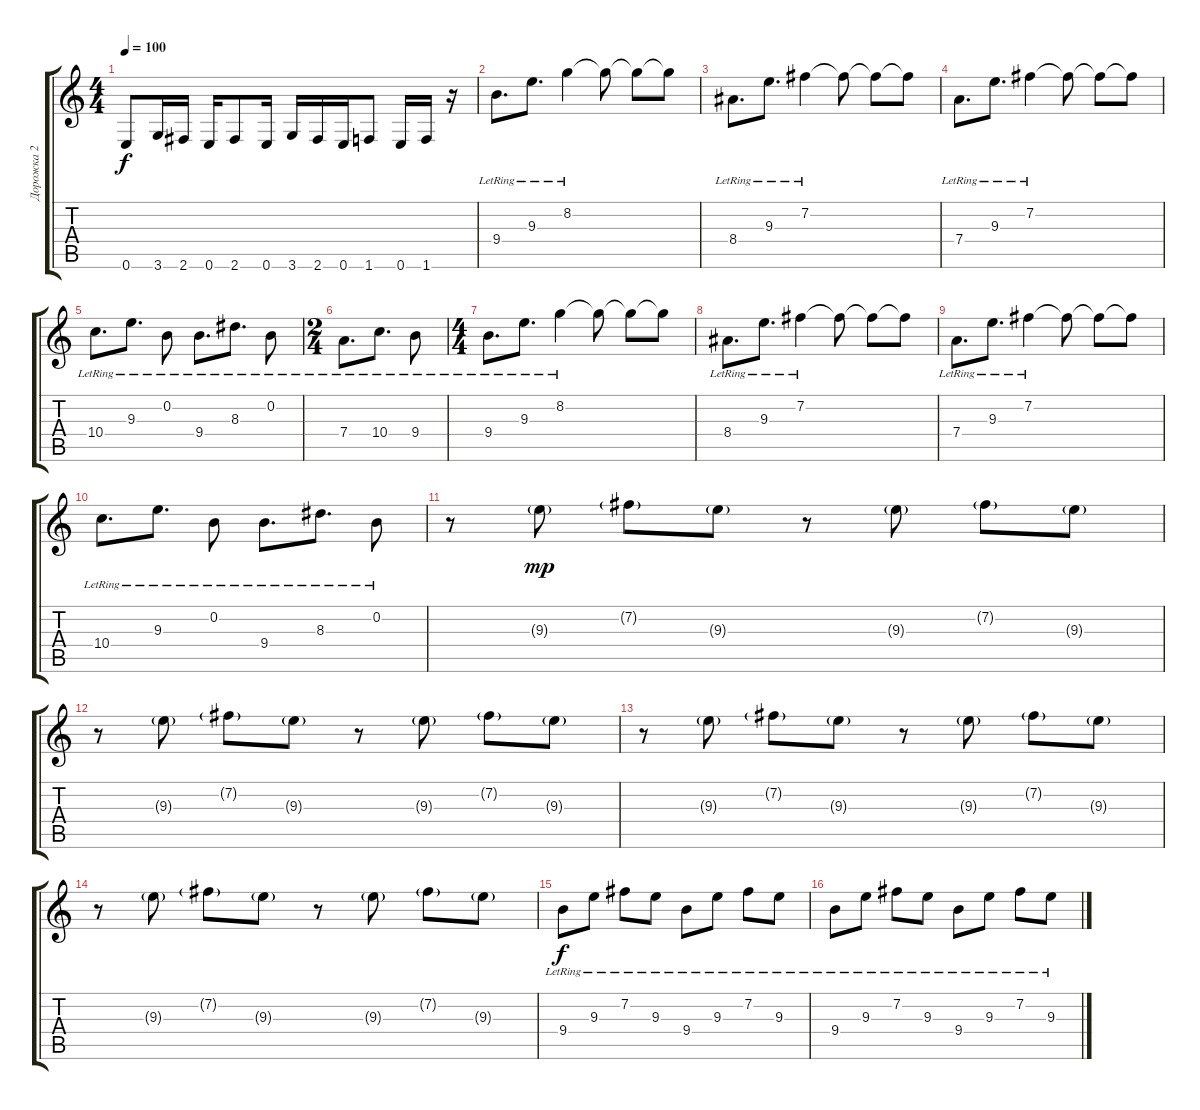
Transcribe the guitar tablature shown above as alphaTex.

\track ("Дорожка 2" "Дорожка 2") {instrument distortionguitar}
\staff {score tabs}
\tuning (E4 B3 G3 D3 A2 E2) {hide}
\ts (4 4)
\tempo 100
\clef g2
\ks c
0.6.8{dy f} 3.6.16 2.6.16 0.6.16 2.6.8 0.6.16 3.6.16 2.6.16 0.6.16 1.6.8 0.6.16 1.6.16 r.16 |
9.4{lr}.8{d instrument electricguitarclean} 9.3{lr}.8{d} 8.2{lr}.4 8.2{t}.8 8.2{t}.8 8.2{t}.8 |
8.4{lr}.8{d} 9.3{lr}.8{d} 7.2{lr}.4 7.2{t}.8 7.2{t}.8 7.2{t}.8 |
7.4{lr}.8{d} 9.3{lr}.8{d} 7.2{lr}.4 7.2{t}.8 7.2{t}.8 7.2{t}.8 |
10.4{lr}.8{d} 9.3{lr}.8{d} 0.2{lr}.8 9.4{lr}.8{d} 8.3{lr}.8{d} 0.2{lr}.8 |
\ts (2 4)
7.4{lr}.8{d} 10.4{lr}.8{d} 9.4{lr}.8 |
\ts (4 4)
9.4{lr}.8{d} 9.3{lr}.8{d} 8.2{lr}.4 8.2{t}.8 8.2{t}.8 8.2{t}.8 |
8.4{lr}.8{d} 9.3{lr}.8{d} 7.2{lr}.4 7.2{t}.8 7.2{t}.8 7.2{t}.8 |
7.4{lr}.8{d} 9.3{lr}.8{d} 7.2{lr}.4 7.2{t}.8 7.2{t}.8 7.2{t}.8 |
10.4{lr}.8{d} 9.3{lr}.8{d} 0.2{lr}.8 9.4{lr}.8{d} 8.3{lr}.8{d} 0.2{lr}.8 |
r.8 9.3{g}.8{dy mp} 7.2{g}.8 9.3{g}.8 r.8 9.3{g}.8 7.2{g}.8 9.3{g}.8 |
r.8 9.3{g}.8 7.2{g}.8 9.3{g}.8 r.8 9.3{g}.8 7.2{g}.8 9.3{g}.8 |
r.8 9.3{g}.8 7.2{g}.8 9.3{g}.8 r.8 9.3{g}.8 7.2{g}.8 9.3{g}.8 |
r.8 9.3{g}.8 7.2{g}.8 9.3{g}.8 r.8 9.3{g}.8 7.2{g}.8 9.3{g}.8 |
9.4{lr}.8{dy f} 9.3{lr}.8 7.2{lr}.8 9.3{lr}.8 9.4{lr}.8 9.3{lr}.8 7.2{lr}.8 9.3{lr}.8 |
9.4{lr}.8 9.3{lr}.8 7.2{lr}.8 9.3{lr}.8 9.4{lr}.8 9.3{lr}.8 7.2{lr}.8 9.3{lr}.8
